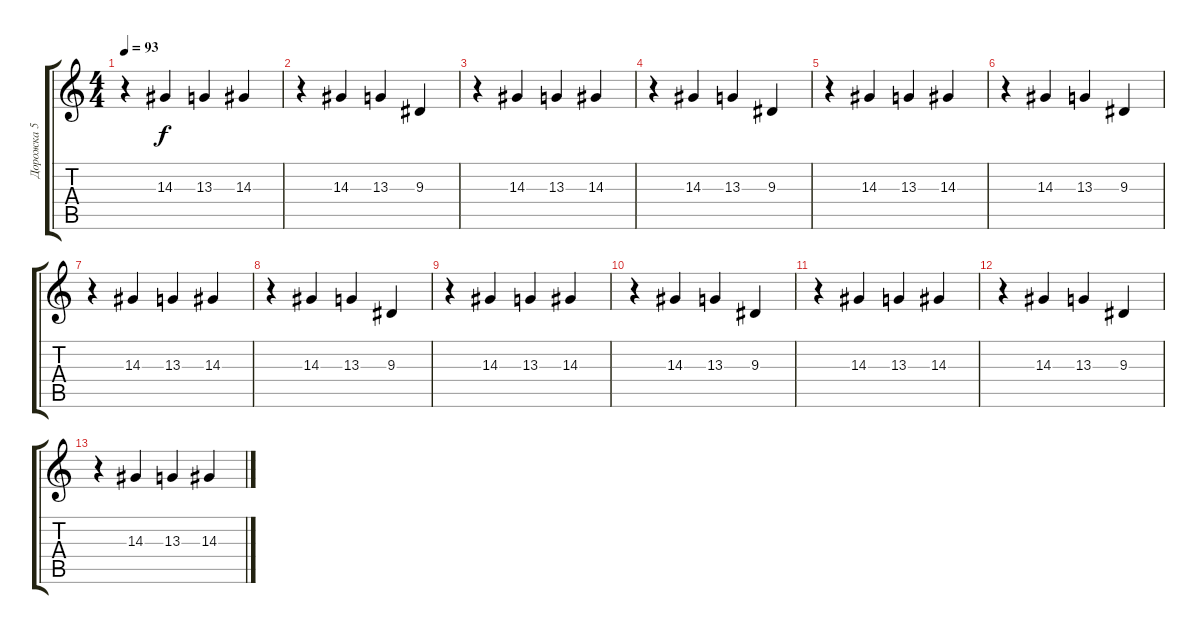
\track ("Дорожка 5" "Дорожка 5") {instrument choiraahs}
\staff {score tabs}
\tuning (Eb4 Bb3 Gb3 Db3 Ab2 Db2) {hide}
\ts (4 4)
\tempo 93
\clef g2
\ks c
r.4{dy f} 14.3.4 13.3.4 14.3.4 |
r.4 14.3.4 13.3.4 9.3.4 |
r.4 14.3.4 13.3.4 14.3.4 |
r.4 14.3.4 13.3.4 9.3.4 |
r.4 14.3.4 13.3.4 14.3.4 |
r.4 14.3.4 13.3.4 9.3.4 |
r.4 14.3.4 13.3.4 14.3.4 |
r.4 14.3.4 13.3.4 9.3.4 |
r.4 14.3.4 13.3.4 14.3.4 |
r.4 14.3.4 13.3.4 9.3.4 |
r.4 14.3.4 13.3.4 14.3.4 |
r.4 14.3.4 13.3.4 9.3.4 |
r.4 14.3.4 13.3.4 14.3.4
